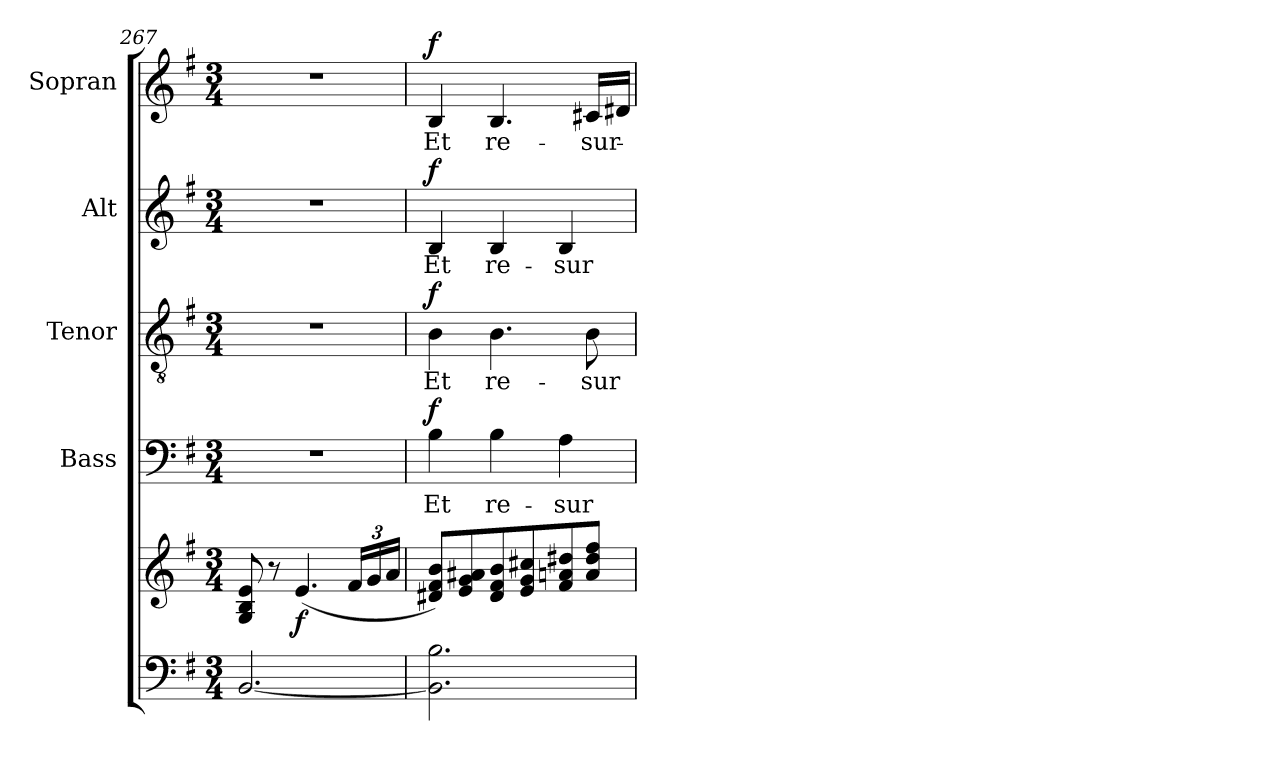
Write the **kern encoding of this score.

**kern	**kern	**dynam	**kern	**text	**dynam	**kern	**text	**dynam	**kern	**text	**dynam	**kern	**text	**dynam
*part5	*part5	*part5	*part4	*part4	*part4	*part3	*part3	*part3	*part2	*part2	*part2	*part1	*part1	*part1
*staff6	*staff5	*staff5/6	*staff4	*staff4	*staff4	*staff3	*staff3	*staff3	*staff2	*staff2	*staff2	*staff1	*staff1	*staff1
*	*	*	*I"Bass	*	*	*I"Tenor	*	*	*I"Alt	*	*	*I"Sopran	*	*
*	*	*	*I'B.	*	*	*I'T.	*	*	*I'A.	*	*	*I'S.	*	*
*clefF4	*clefG2	*	*clefF4	*	*	*clefGv2	*	*	*clefG2	*	*	*clefG2	*	*
*k[f#]	*k[f#]	*	*k[f#]	*	*	*k[f#]	*	*	*k[f#]	*	*	*k[f#]	*	*
*G:	*G:	*	*G:	*	*	*G:	*	*	*G:	*	*	*G:	*	*
*M3/4	*M3/4	*	*M3/4	*	*	*M3/4	*	*	*M3/4	*	*	*M3/4	*	*
=267	=267	=267	=267	=267	=267	=267	=267	=267	=267	=267	=267	=267	=267	=267
[2.BB/	8G/ 8B/ 8e/	.	2.r	.	.	2.r	.	.	2.r	.	.	2.r	.	.
.	8r	.	.	.	.	.	.	.	.	.	.	.	.	.
!	!	!LO:DY:b	!	!	!	!	!	!	!	!	!	!	!	!
.	(4.e/	f	.	.	.	.	.	.	.	.	.	.	.	.
.	24f#/LL	.	.	.	.	.	.	.	.	.	.	.	.	.
.	24g/	.	.	.	.	.	.	.	.	.	.	.	.	.
.	24a/JJ	.	.	.	.	.	.	.	.	.	.	.	.	.
!!LO:PB:g=z
=268	=268	=268	=268	=268	=268	=268	=268	=268	=268	=268	=268	=268	=268	=268
!	!	!	!	!LO:LY:b	!LO:DY:a	!	!LO:LY:b	!LO:DY:a	!	!LO:LY:b	!LO:DY:a	!	!LO:LY:b	!LO:DY:a
2.BB\] 2.B\	8d#X/ 8f#/ 8b/L)	.	4B\	Et	f	4B\	Et	f	4B/	Et	f	4B/	Et	f
.	8e/ 8g/ 8a#X/	.	.	.	.	.	.	.	.	.	.	.	.	.
!	!	!	!	!LO:LY:b	!	!	!LO:LY:b	!	!	!LO:LY:b	!	!	!LO:LY:b	!
.	8d#/ 8f#/ 8b/	.	4B\	re-	.	4.B\	re-	.	4B/	re-	.	4.B/	re-	.
.	8e/ 8g/ 8cc#X/	.	.	.	.	.	.	.	.	.	.	.	.	.
!	!	!	!	!LO:LY:b	!	!	!	!	!	!LO:LY:b	!	!	!	!
.	8f#/ 8an/ 8dd#X/	.	4A\	-sur-	.	.	.	.	4B/	-sur-	.	.	.	.
!	!	!	!	!	!	!	!LO:LY:b	!	!	!	!	!	!LO:LY:b	!
.	8a/ 8dd#/ 8ff#/J	.	.	.	.	8B\	-sur-	.	.	.	.	16c#X/LL	-sur-	.
.	.	.	.	.	.	.	.	.	.	.	.	16d#X/JJ	.	.
=	=	=	=	=	=	=	=	=	=	=	=	=	=	=
*-	*-	*-	*-	*-	*-	*-	*-	*-	*-	*-	*-	*-	*-	*-
